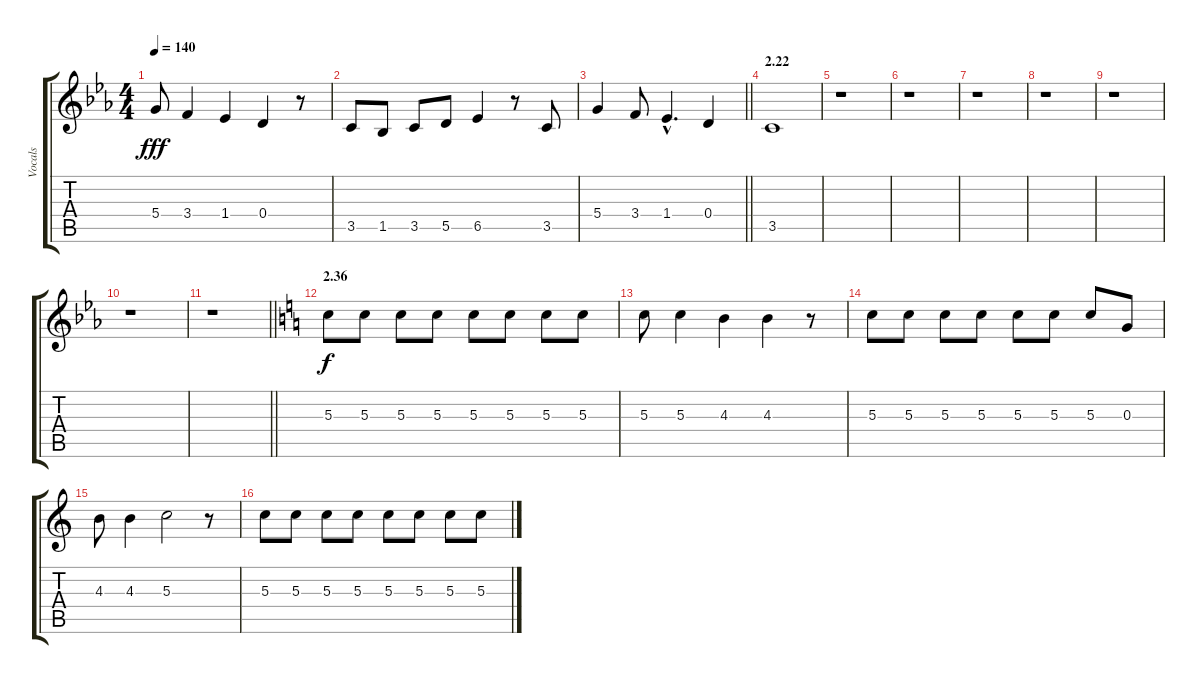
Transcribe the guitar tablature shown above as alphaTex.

\track ("Vocals" "Vocals") {instrument overdrivenguitar}
\staff {score tabs}
\tuning (E4 B3 G3 D3 A2 E2) {hide}
\ts (4 4)
\tempo 140
\clef g2
\ks cminor
5.4.8{dy fff} 3.4.4 1.4.4 0.4.4 r.8 |
3.5.8 1.5.8 3.5.8 5.5.8 6.5.4 r.8 3.5.8 |
\barLineRight lightlight
5.4.4 3.4.8 1.4{hac}.4{d} 0.4.4 |
\section ("" "2.22")
3.5.1 |
r.1 |
r.1 |
r.1 |
r.1 |
r.1 |
r.1 |
\barLineRight lightlight
r.1 |
\section ("" "2.36")
\ks aminor
5.3.8{dy f instrument electricguitarjazz} 5.3.8 5.3.8 5.3.8 5.3.8 5.3.8 5.3.8 5.3.8 |
5.3.8 5.3.4 4.3.4 4.3.4 r.8 |
5.3.8 5.3.8 5.3.8 5.3.8 5.3.8 5.3.8 5.3.8 0.3.8 |
4.3.8 4.3.4 5.3.2 r.8 |
5.3.8 5.3.8 5.3.8 5.3.8 5.3.8 5.3.8 5.3.8 5.3.8
